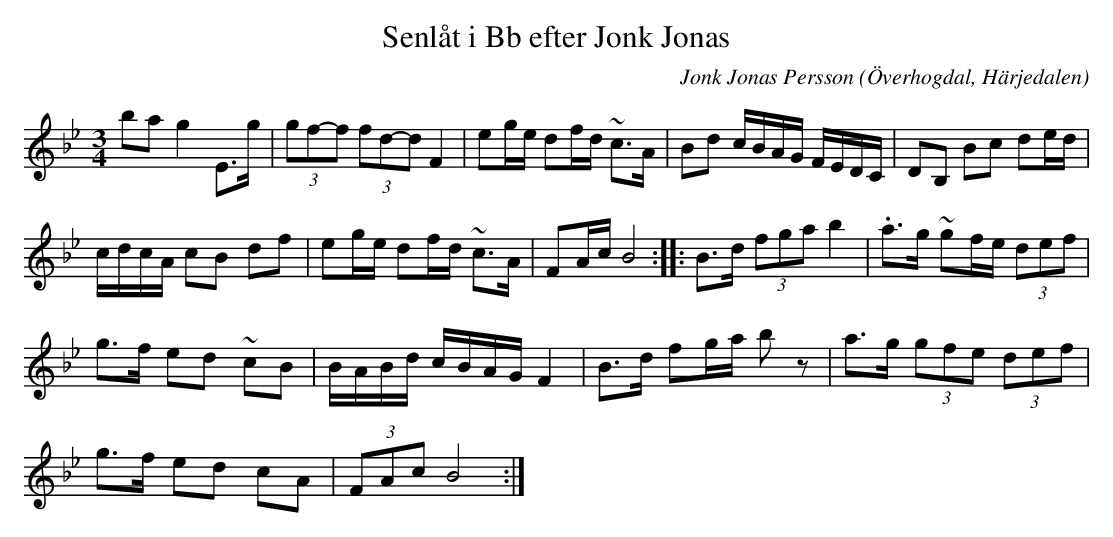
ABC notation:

X:1
T:Senlåt i Bb efter Jonk Jonas
O:Överhogdal, Härjedalen
M:3/4
C:Jonk Jonas Persson
K:Bb
ba g2 E>g |(3gf-f (3fd-d F2| eg/2e/2 df/2d/2 ~c>A | Bd c/2B/2A/2G/2 F/2E/2D/2C/2 | DB, Bc de/2d/2 |
 c/2d/2c/2A/2 cB df | eg/2e/2 df/2d/2 ~c>A | FA/2c/2 B4 :: B>d (3fga b2 | .a>g ~gf/2e/2 (3def |
g>f ed ~cB | B/2A/2B/2d/2 c/2B/2A/2G/2 F2 | B>d fg/2a/2 b z | a>g (3gfe (3def |
g>f ed cA | (3FAc B4 :|
